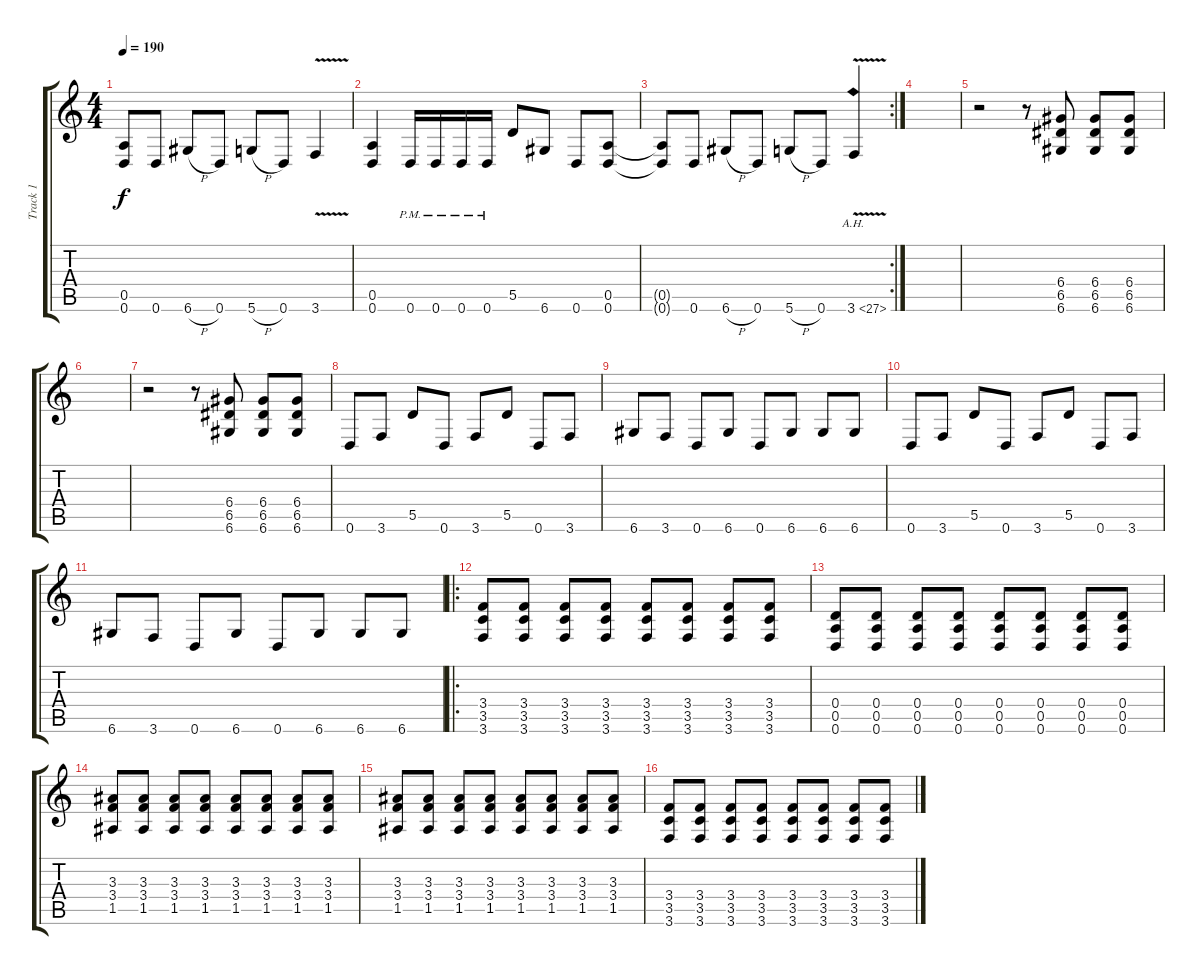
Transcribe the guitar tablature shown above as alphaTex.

\track ("Track 1" "Track 1") {instrument distortionguitar}
\staff {score tabs}
\tuning (E4 B3 G3 D3 A2 D2) {hide}
\ts (4 4)
\tempo 190
\clef g2
\ks c
(0.5{t} 0.6{t}).8{dy f} 0.6.8 6.6{h}.8 0.6.8 5.6{h}.8 0.6.8 3.6{v}.4 |
(0.5 0.6).4 0.6{pm}.16 0.6{pm}.16 0.6{pm}.16 0.6{pm}.16 5.5.8 6.6.8 0.6.8 (0.5 0.6).8 |
\rc 2
(0.5{t} 0.6{t}).8 0.6.8 6.6{h}.8 0.6.8 5.6{h}.8 0.6.8 3.6{ah 24 v}.4 |
|
r.2 r.8 (6.4 6.5 6.6).8 (6.4 6.5 6.6).8 (6.4 6.5 6.6).8 |
|
r.2 r.8 (6.4 6.5 6.6).8 (6.4 6.5 6.6).8 (6.4 6.5 6.6).8 |
0.6.8 3.6.8 5.5.8 0.6.8 3.6.8 5.5.8 0.6.8 3.6.8 |
6.6.8 3.6.8 0.6.8 6.6.8 0.6.8 6.6.8 6.6.8 6.6.8 |
0.6.8 3.6.8 5.5.8 0.6.8 3.6.8 5.5.8 0.6.8 3.6.8 |
6.6.8 3.6.8 0.6.8 6.6.8 0.6.8 6.6.8 6.6.8 6.6.8 |
\ro
(3.4 3.5 3.6).8 (3.4 3.5 3.6).8 (3.4 3.5 3.6).8 (3.4 3.5 3.6).8 (3.4 3.5 3.6).8 (3.4 3.5 3.6).8 (3.4 3.5 3.6).8 (3.4 3.5 3.6).8 |
(0.4 0.5 0.6).8 (0.4 0.5 0.6).8 (0.4 0.5 0.6).8 (0.4 0.5 0.6).8 (0.4 0.5 0.6).8 (0.4 0.5 0.6).8 (0.4 0.5 0.6).8 (0.4 0.5 0.6).8 |
(3.3 3.4 1.5).8 (3.3 3.4 1.5).8 (3.3 3.4 1.5).8 (3.3 3.4 1.5).8 (3.3 3.4 1.5).8 (3.3 3.4 1.5).8 (3.3 3.4 1.5).8 (3.3 3.4 1.5).8 |
(3.3 3.4 1.5).8 (3.3 3.4 1.5).8 (3.3 3.4 1.5).8 (3.3 3.4 1.5).8 (3.3 3.4 1.5).8 (3.3 3.4 1.5).8 (3.3 3.4 1.5).8 (3.3 3.4 1.5).8 |
(3.4 3.5 3.6).8 (3.4 3.5 3.6).8 (3.4 3.5 3.6).8 (3.4 3.5 3.6).8 (3.4 3.5 3.6).8 (3.4 3.5 3.6).8 (3.4 3.5 3.6).8 (3.4 3.5 3.6).8
